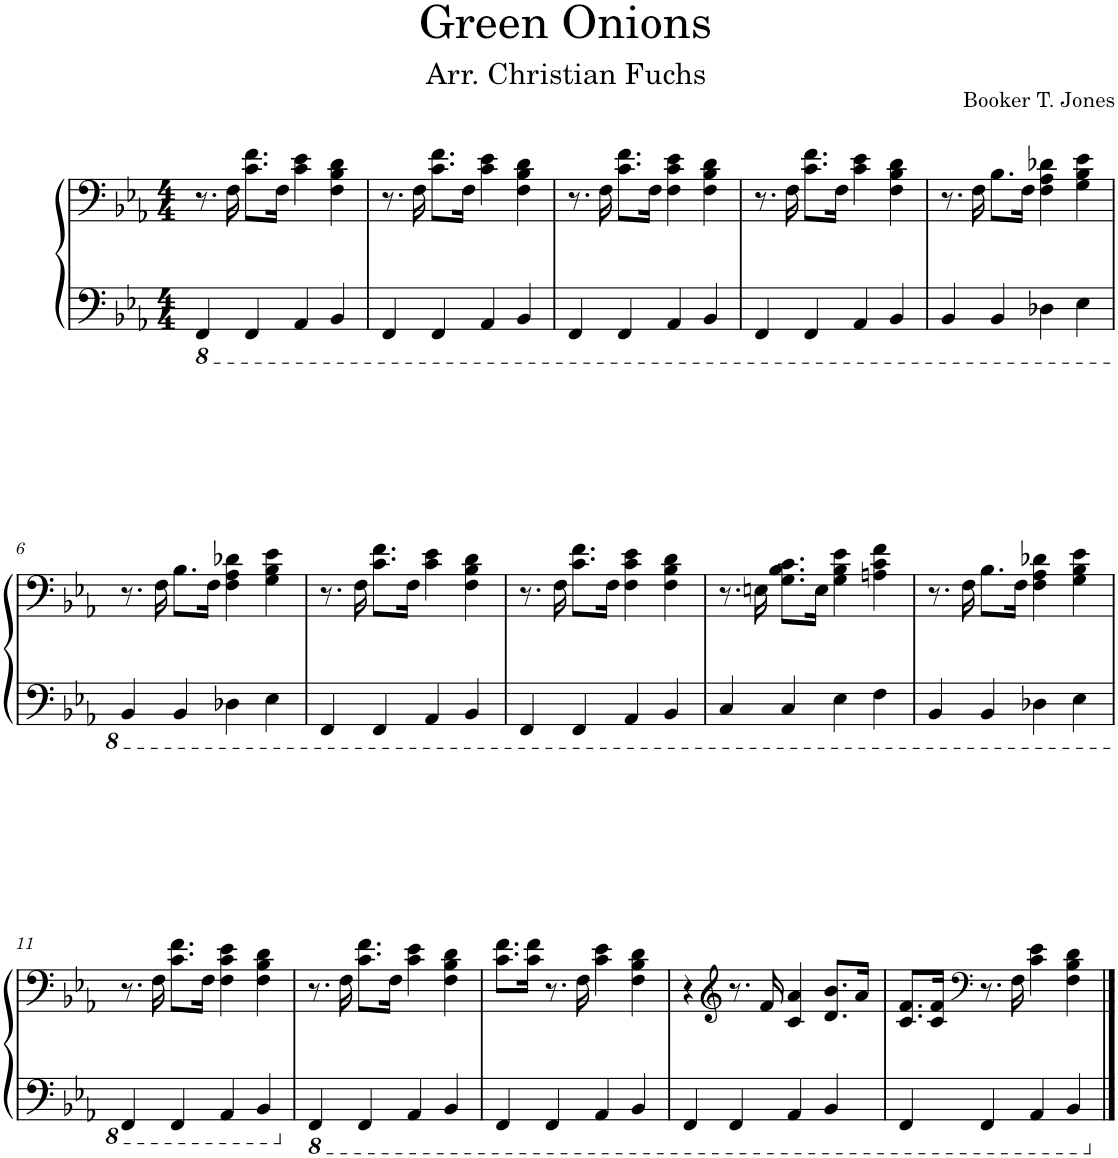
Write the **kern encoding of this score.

**kern	**kern
*part1	*part1
*staff2	*staff1
*I"Piano	*
*I'Pno.	*
*clefF4	*clefF4
*k[b-e-a-]	*k[b-e-a-]
*M4/4	*M4/4
*8ba	*
=1	=1
4FFF/	8.r
.	16F\
4FFF/	8.c\ 8.f\L
.	16F\Jk
4AAA-/	4c\ 4e-\
4BBB-/	4F\ 4B-\ 4d\
=2	=2
4FFF/	8.r
.	16F\
4FFF/	8.c\ 8.f\L
.	16F\Jk
4AAA-/	4c\ 4e-\
4BBB-/	4F\ 4B-\ 4d\
=3	=3
4FFF/	8.r
.	16F\
4FFF/	8.c\ 8.f\L
.	16F\Jk
4AAA-/	4F\ 4c\ 4e-\
4BBB-/	4F\ 4B-\ 4d\
=4	=4
4FFF/	8.r
.	16F\
4FFF/	8.c\ 8.f\L
.	16F\Jk
4AAA-/	4c\ 4e-\
4BBB-/	4F\ 4B-\ 4d\
=5	=5
4BBB-/	8.r
.	16F\
4BBB-/	8.B-\L
.	16F\Jk
4DD-X\	4F\ 4A-\ 4d-X\
4EE-\	4G\ 4B-\ 4e-\
!!LO:LB:g=z
=6	=6
4BBB-/	8.r
.	16F\
4BBB-/	8.B-\L
.	16F\Jk
4DD-X\	4F\ 4A-\ 4d-X\
4EE-\	4G\ 4B-\ 4e-\
=7	=7
4FFF/	8.r
.	16F\
4FFF/	8.c\ 8.f\L
.	16F\Jk
4AAA-/	4c\ 4e-\
4BBB-/	4F\ 4B-\ 4d\
=8	=8
4FFF/	8.r
.	16F\
4FFF/	8.c\ 8.f\L
.	16F\Jk
4AAA-/	4F\ 4c\ 4e-\
4BBB-/	4F\ 4B-\ 4d\
=9	=9
4CC/	8.r
.	16En\
4CC/	8.G\ 8.B-\ 8.c\L
.	16E\Jk
4EE-\	4G\ 4B-\ 4e-\
4FF\	4An\ 4c\ 4f\
=10	=10
4BBB-/	8.r
.	16F\
4BBB-/	8.B-\L
.	16F\Jk
4DD-X\	4F\ 4A-\ 4d-X\
4EE-\	4G\ 4B-\ 4e-\
!!LO:LB:g=z
=11	=11
4FFF/	8.r
.	16F\
4FFF/	8.c\ 8.f\L
.	16F\Jk
4AAA-/	4F\ 4c\ 4e-\
4BBB-/	4F\ 4B-\ 4d\
=12	=12
*X8ba	*
*8ba	*
4FFF/	8.r
.	16F\
4FFF/	8.c\ 8.f\L
.	16F\Jk
4AAA-/	4c\ 4e-\
4BBB-/	4F\ 4B-\ 4d\
=13	=13
4FFF/	8.c\ 8.f\L
.	16c\ 16f\Jk
4FFF/	8.r
.	16F\
4AAA-/	4c\ 4e-\
4BBB-/	4F\ 4B-\ 4d\
=14	=14
4FFF/	4r
*	*clefG2
4FFF/	8.r
.	16f/
4AAA-/	4c/ 4a-/
4BBB-/	8.d/ 8.b-/L
.	16a-/Jk
=15	=15
4FFF/	8.c/ 8.f/L
.	16c/ 16f/Jk
*	*clefF4
4FFF/	8.r
.	16F\
4AAA-/	4c\ 4e-\
4BBB-/	4F\ 4B-\ 4d\
*X8ba	*
==	==
*-	*-
